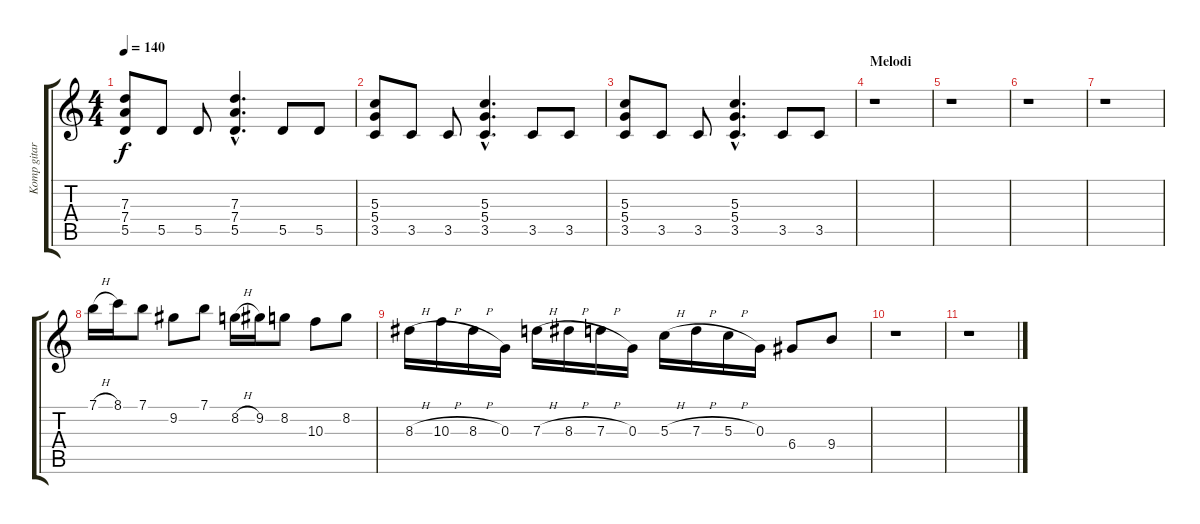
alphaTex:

\track ("Komp gitarr" "Komp gitar") {instrument overdrivenguitar}
\staff {score tabs}
\tuning (E4 B3 G3 D3 A2 E2) {hide}
\ts (4 4)
\tempo 140
\clef g2
\ks c
(7.3 7.4 5.5).8{dy f} 5.5.8 5.5.8 (7.3{hac} 7.4{hac} 5.5{hac}).4{d} 5.5.8 5.5.8 |
(5.3 5.4 3.5).8 3.5.8 3.5.8 (5.3{hac} 5.4{hac} 3.5{hac}).4{d} 3.5.8 3.5.8 |
(5.3 5.4 3.5).8 3.5.8 3.5.8 (5.3{hac} 5.4{hac} 3.5{hac}).4{d} 3.5.8 3.5.8 |
\section ("" "Melodi")
r.1 |
r.1 |
r.1 |
r.1 |
7.1{h}.16 8.1.16 7.1.8 9.2.8 7.1.8 8.2{h}.16 9.2.16 8.2.8 10.3.8 8.2.8 |
8.3{h}.16 10.3{h}.16 8.3{h}.16 0.3.16 7.3{h}.16 8.3{h}.16 7.3{h}.16 0.3.16 5.3{h}.16 7.3{h}.16 5.3{h}.16 0.3.16 6.4.8 9.4.8 |
r.1 |
r.1
